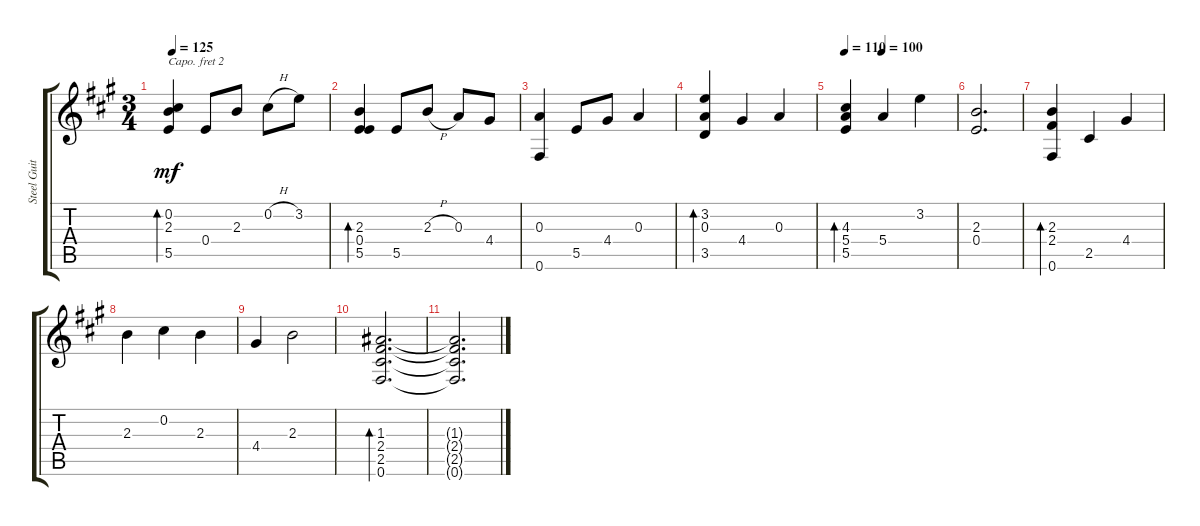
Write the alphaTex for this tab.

\track ("Steel Guitar" "Steel Guit") {instrument acousticguitarsteel}
\staff {score tabs}
\capo 2
\tuning (E4 B3 G3 D3 A2 E2) {hide}
\ts (3 4)
\tempo 125
\clef g2
\ks a
(0.2 2.3 5.5).4{bd 120 dy mf} 0.4.8 2.3.8 0.2{h}.8 3.2.8 |
(2.3 0.4 5.5).4{bd 120} 5.5.8 2.3{h}.8 0.3.8 4.4.8 |
(0.3 0.6).4 5.5.8 4.4.8 0.3.4 |
(3.2 0.3 3.5).4{bd 120} 4.4.4 0.3.4 |
\tempo 110
\tempo (100 0.3333333333333333)
(4.3 5.4 5.5).4{bd 120} 5.4.4 3.2.4 |
(2.3 0.4).2{d} |
(2.3 2.4 0.6).4{bd 120} 2.5.4 4.4.4 |
2.3.4 0.2.4 2.3.4 |
4.4.4 2.3.2 |
(1.3 2.4 2.5 0.6).2{d bd 240} |
(1.3{t} 2.4{t} 2.5{t} 0.6{t}).2{d}
